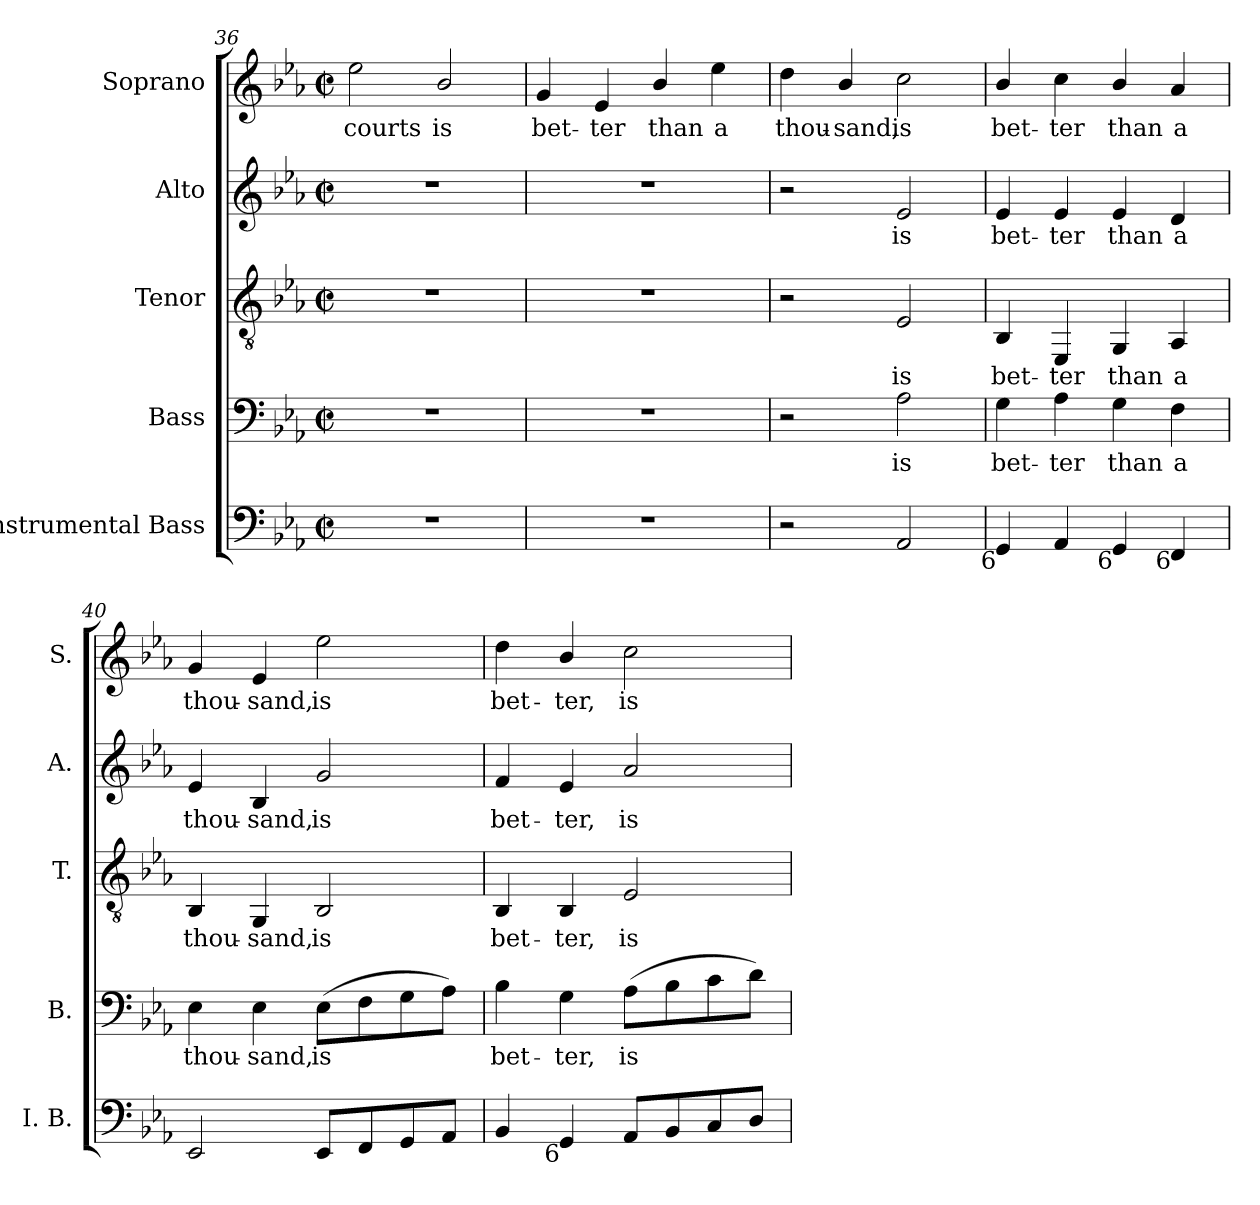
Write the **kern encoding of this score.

**kern	**kern	**text	**kern	**text	**kern	**text	**kern	**text
*part5	*part4	*part4	*part3	*part3	*part2	*part2	*part1	*part1
*staff5	*staff4	*staff4	*staff3	*staff3	*staff2	*staff2	*staff1	*staff1
*I"Instrumental Bass	*I"Bass	*	*I"Tenor	*	*I"Alto	*	*I"Soprano	*
*I'I. B.	*I'B.	*	*I'T.	*	*I'A.	*	*I'S.	*
*clefF4	*clefF4	*	*clefGv2	*	*clefG2	*	*clefG2	*
*k[b-e-a-]	*k[b-e-a-]	*	*k[b-e-a-]	*	*k[b-e-a-]	*	*k[b-e-a-]	*
*E-:	*E-:	*	*E-:	*	*E-:	*	*E-:	*
*M2/2	*M2/2	*	*M2/2	*	*M2/2	*	*M2/2	*
*met(c|)	*met(c|)	*	*met(c|)	*	*met(c|)	*	*met(c|)	*
=36	=36	=36	=36	=36	=36	=36	=36	=36
!	!	!	!	!	!	!	!	!LO:LY:b:color=#000000
1r	1r	.	1r	.	1r	.	2ee-i\	courts
!	!	!	!	!	!	!	!	!LO:LY:b:color=#000000
.	.	.	.	.	.	.	2b-i/	is
=37	=37	=37	=37	=37	=37	=37	=37	=37
!	!	!	!	!	!	!	!	!LO:LY:b:color=#000000
1r	1r	.	1r	.	1r	.	4gi/	bet-
!	!	!	!	!	!	!	!	!LO:LY:b:color=#000000
.	.	.	.	.	.	.	4e-i/	-ter
!	!	!	!	!	!	!	!	!LO:LY:b:color=#000000
.	.	.	.	.	.	.	4b-i/	than
!	!	!	!	!	!	!	!	!LO:LY:b:color=#000000
.	.	.	.	.	.	.	4ee-i\	a
=38	=38	=38	=38	=38	=38	=38	=38	=38
!	!	!	!	!	!	!	!	!LO:LY:b:color=#000000
2r	2r	.	2r	.	2r	.	4ddi\	thou-
!	!	!	!	!	!	!	!	!LO:LY:b:color=#000000
.	.	.	.	.	.	.	4b-i/	-sand,
!	!	!LO:LY:b:color=#000000	!	!	!	!	!	!
!	!	!	!	!LO:LY:b:color=#000000	!	!	!	!
!	!	!	!	!	!	!LO:LY:b:color=#000000	!	!
!	!	!	!	!	!	!	!	!LO:LY:b:color=#000000
2AA-i/	2A-i\	is	2E-i/	is	2e-i/	is	2cci\	is
=39	=39	=39	=39	=39	=39	=39	=39	=39
!	!	!LO:LY:b:color=#000000	!	!	!	!	!	!
!	!	!	!	!LO:LY:b:color=#000000	!	!	!	!
!	!	!	!	!	!	!LO:LY:b:color=#000000	!	!
!LO:TX:b:rj:t=6	!	!	!	!	!	!	!	!
!	!	!	!	!	!	!	!	!LO:LY:b:color=#000000
4GGi/	4Gi\	bet-	4BB-i/	bet-	4e-i/	bet-	4b-i/	bet-
!	!	!LO:LY:b:color=#000000	!	!	!	!	!	!
!	!	!	!	!LO:LY:b:color=#000000	!	!	!	!
!	!	!	!	!	!	!LO:LY:b:color=#000000	!	!
!	!	!	!	!	!	!	!	!LO:LY:b:color=#000000
4AA-i/	4A-i\	-ter	4EE-i/	-ter	4e-i/	-ter	4cci\	-ter
!	!	!LO:LY:b:color=#000000	!	!	!	!	!	!
!	!	!	!	!LO:LY:b:color=#000000	!	!	!	!
!	!	!	!	!	!	!LO:LY:b:color=#000000	!	!
!LO:TX:b:rj:t=6	!	!	!	!	!	!	!	!
!	!	!	!	!	!	!	!	!LO:LY:b:color=#000000
4GGi/	4Gi\	than	4GGi/	than	4e-i/	than	4b-i/	than
!	!	!LO:LY:b:color=#000000	!	!	!	!	!	!
!	!	!	!	!LO:LY:b:color=#000000	!	!	!	!
!	!	!	!	!	!	!LO:LY:b:color=#000000	!	!
!LO:TX:b:rj:t=6	!	!	!	!	!	!	!	!
!	!	!	!	!	!	!	!	!LO:LY:b:color=#000000
4FFi/	4Fi\	a	4AA-i/	a	4di/	a	4a-i/	a
=40	=40	=40	=40	=40	=40	=40	=40	=40
!	!	!LO:LY:b:color=#000000	!	!	!	!	!	!
!	!	!	!	!LO:LY:b:color=#000000	!	!	!	!
!	!	!	!	!	!	!LO:LY:b:color=#000000	!	!
!	!	!	!	!	!	!	!	!LO:LY:b:color=#000000
2EE-i/	4E-i\	thou-	4BB-i/	thou-	4e-i/	thou-	4gi/	thou-
!	!	!LO:LY:b:color=#000000	!	!	!	!	!	!
!	!	!	!	!LO:LY:b:color=#000000	!	!	!	!
!	!	!	!	!	!	!LO:LY:b:color=#000000	!	!
!	!	!	!	!	!	!	!	!LO:LY:b:color=#000000
.	4E-i\	-sand,	4GGi/	-sand,	4B-i/	-sand,	4e-i/	-sand,
!	!	!LO:LY:b:color=#000000	!	!	!	!	!	!
!	!	!	!	!LO:LY:b:color=#000000	!	!	!	!
!	!	!	!	!	!	!LO:LY:b:color=#000000	!	!
!	!	!	!	!	!	!	!	!LO:LY:b:color=#000000
8EE-i/L	(8E-i\L	is	2BB-i/	is	2gi/	is	2ee-i\	is
8FFi/	8Fi\	.	.	.	.	.	.	.
8GGi/	8Gi\	.	.	.	.	.	.	.
8AA-i/J	8A-i\J)	.	.	.	.	.	.	.
!!LO:LB:g=z
=41	=41	=41	=41	=41	=41	=41	=41	=41
!	!	!LO:LY:b:color=#000000	!	!	!	!	!	!
!	!	!	!	!LO:LY:b:color=#000000	!	!	!	!
!	!	!	!	!	!	!LO:LY:b:color=#000000	!	!
!	!	!	!	!	!	!	!	!LO:LY:b:color=#000000
4BB-i/	4B-i\	bet-	4BB-i/	bet-	4fi/	bet-	4ddi\	bet-
!	!	!LO:LY:b:color=#000000	!	!	!	!	!	!
!	!	!	!	!LO:LY:b:color=#000000	!	!	!	!
!	!	!	!	!	!	!LO:LY:b:color=#000000	!	!
!LO:TX:b:rj:t=6	!	!	!	!	!	!	!	!
!	!	!	!	!	!	!	!	!LO:LY:b:color=#000000
4GGi/	4Gi\	-ter,	4BB-i/	-ter,	4e-i/	-ter,	4b-i/	-ter,
!	!	!LO:LY:b:color=#000000	!	!	!	!	!	!
!	!	!	!	!LO:LY:b:color=#000000	!	!	!	!
!	!	!	!	!	!	!LO:LY:b:color=#000000	!	!
!	!	!	!	!	!	!	!	!LO:LY:b:color=#000000
8AA-i/L	(8A-i\L	is	2E-i/	is	2a-i/	is	2cci\	is
8BB-i/	8B-i\	.	.	.	.	.	.	.
8Ci/	8ci\	.	.	.	.	.	.	.
8Di/J	8di\J)	.	.	.	.	.	.	.
=	=	=	=	=	=	=	=	=
*-	*-	*-	*-	*-	*-	*-	*-	*-
